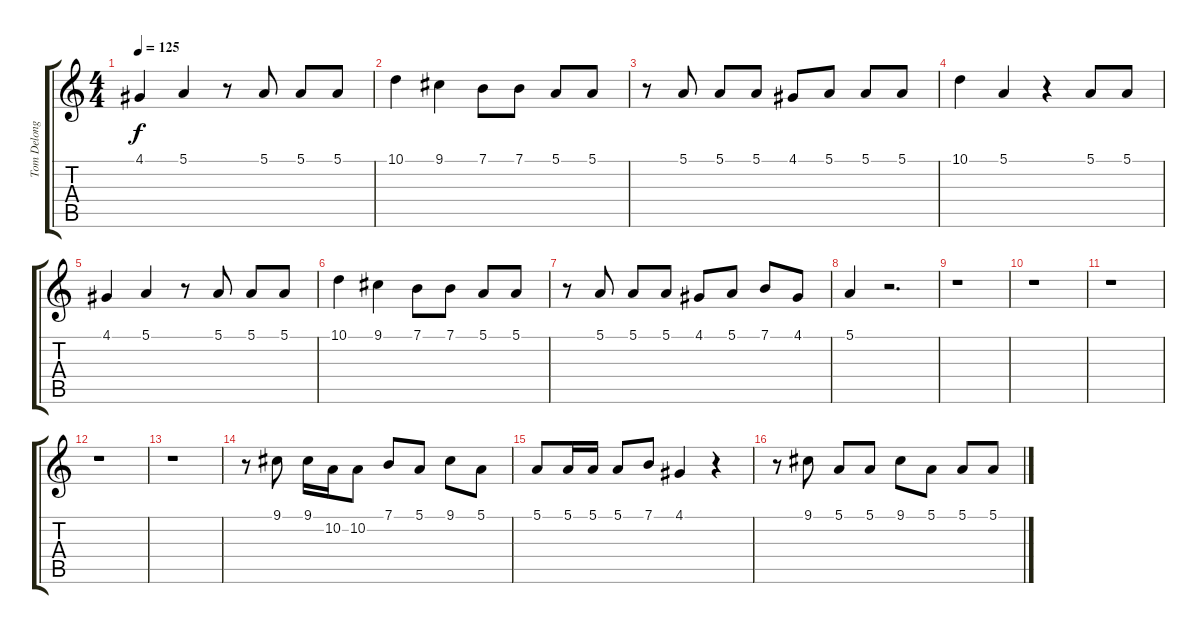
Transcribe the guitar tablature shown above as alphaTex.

\track ("Tom Delonge - Gesang" "Tom Delong") {instrument lead1square}
\staff {score tabs}
\tuning (E4 B3 G3 D3 A2 E2) {hide}
\ts (4 4)
\tempo 125
\clef g2
\ks c
4.1.4{dy f} 5.1.4 r.8 5.1.8 5.1.8 5.1.8 |
10.1.4 9.1.4 7.1.8 7.1.8 5.1.8 5.1.8 |
r.8 5.1.8 5.1.8 5.1.8 4.1.8 5.1.8 5.1.8 5.1.8 |
10.1.4 5.1.4 r.4 5.1.8 5.1.8 |
4.1.4 5.1.4 r.8 5.1.8 5.1.8 5.1.8 |
10.1.4 9.1.4 7.1.8 7.1.8 5.1.8 5.1.8 |
r.8 5.1.8 5.1.8 5.1.8 4.1.8 5.1.8 7.1.8 4.1.8 |
5.1.4 r.2{d} |
r.1 |
r.1 |
r.1 |
r.1 |
r.1 |
r.8 9.1.8 9.1.16 10.2.16 10.2.8 7.1.8 5.1.8 9.1.8 5.1.8 |
5.1.8 5.1.16 5.1.16 5.1.8 7.1.8 4.1.4 r.4 |
r.8 9.1.8 5.1.8 5.1.8 9.1.8 5.1.8 5.1.8 5.1.8
